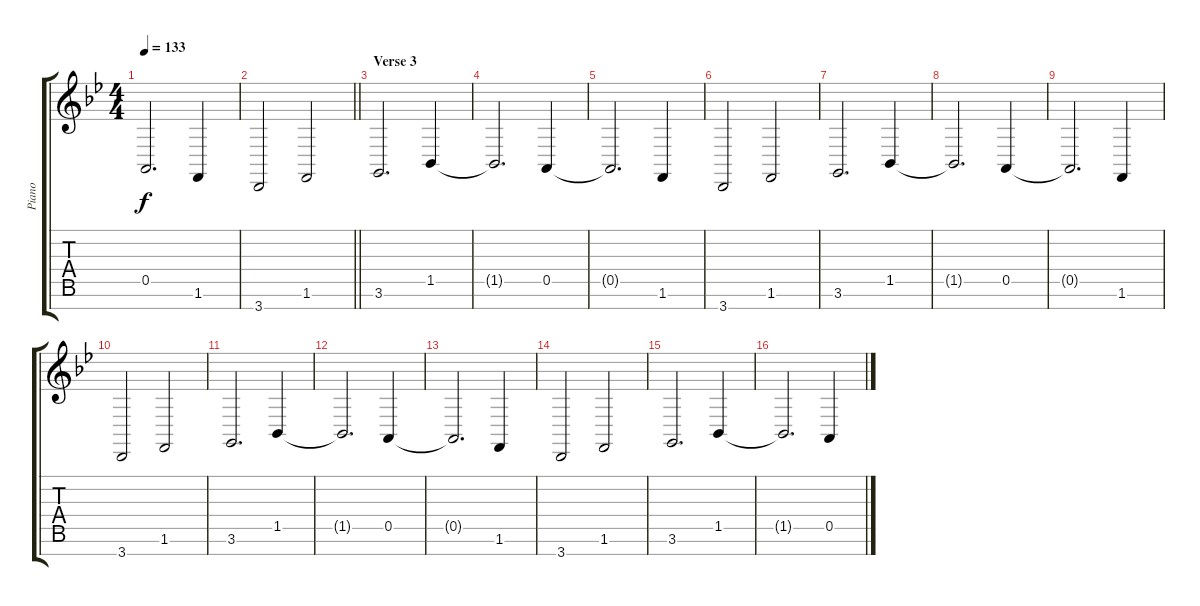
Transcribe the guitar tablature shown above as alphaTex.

\track ("Piano" "Piano") {instrument acousticgrandpiano}
\staff {score tabs}
\tuning (E4 B3 G3 D3 A2 E2 B1) {hide}
\ts (4 4)
\tempo 133
\clef g2
\ks bb
0.5{t}.2{d dy f} 1.6.4 |
\barLineRight lightlight
3.7.2 1.6.2 |
\section ("" "Verse 3")
3.6.2{d} 1.5.4 |
1.5{t}.2{d} 0.5.4 |
0.5{t}.2{d} 1.6.4 |
3.7.2 1.6.2 |
3.6.2{d} 1.5.4 |
1.5{t}.2{d} 0.5.4 |
0.5{t}.2{d} 1.6.4 |
3.7.2 1.6.2 |
3.6.2{d} 1.5.4 |
1.5{t}.2{d} 0.5.4 |
0.5{t}.2{d} 1.6.4 |
3.7.2 1.6.2 |
3.6.2{d} 1.5.4 |
1.5{t}.2{d} 0.5.4
